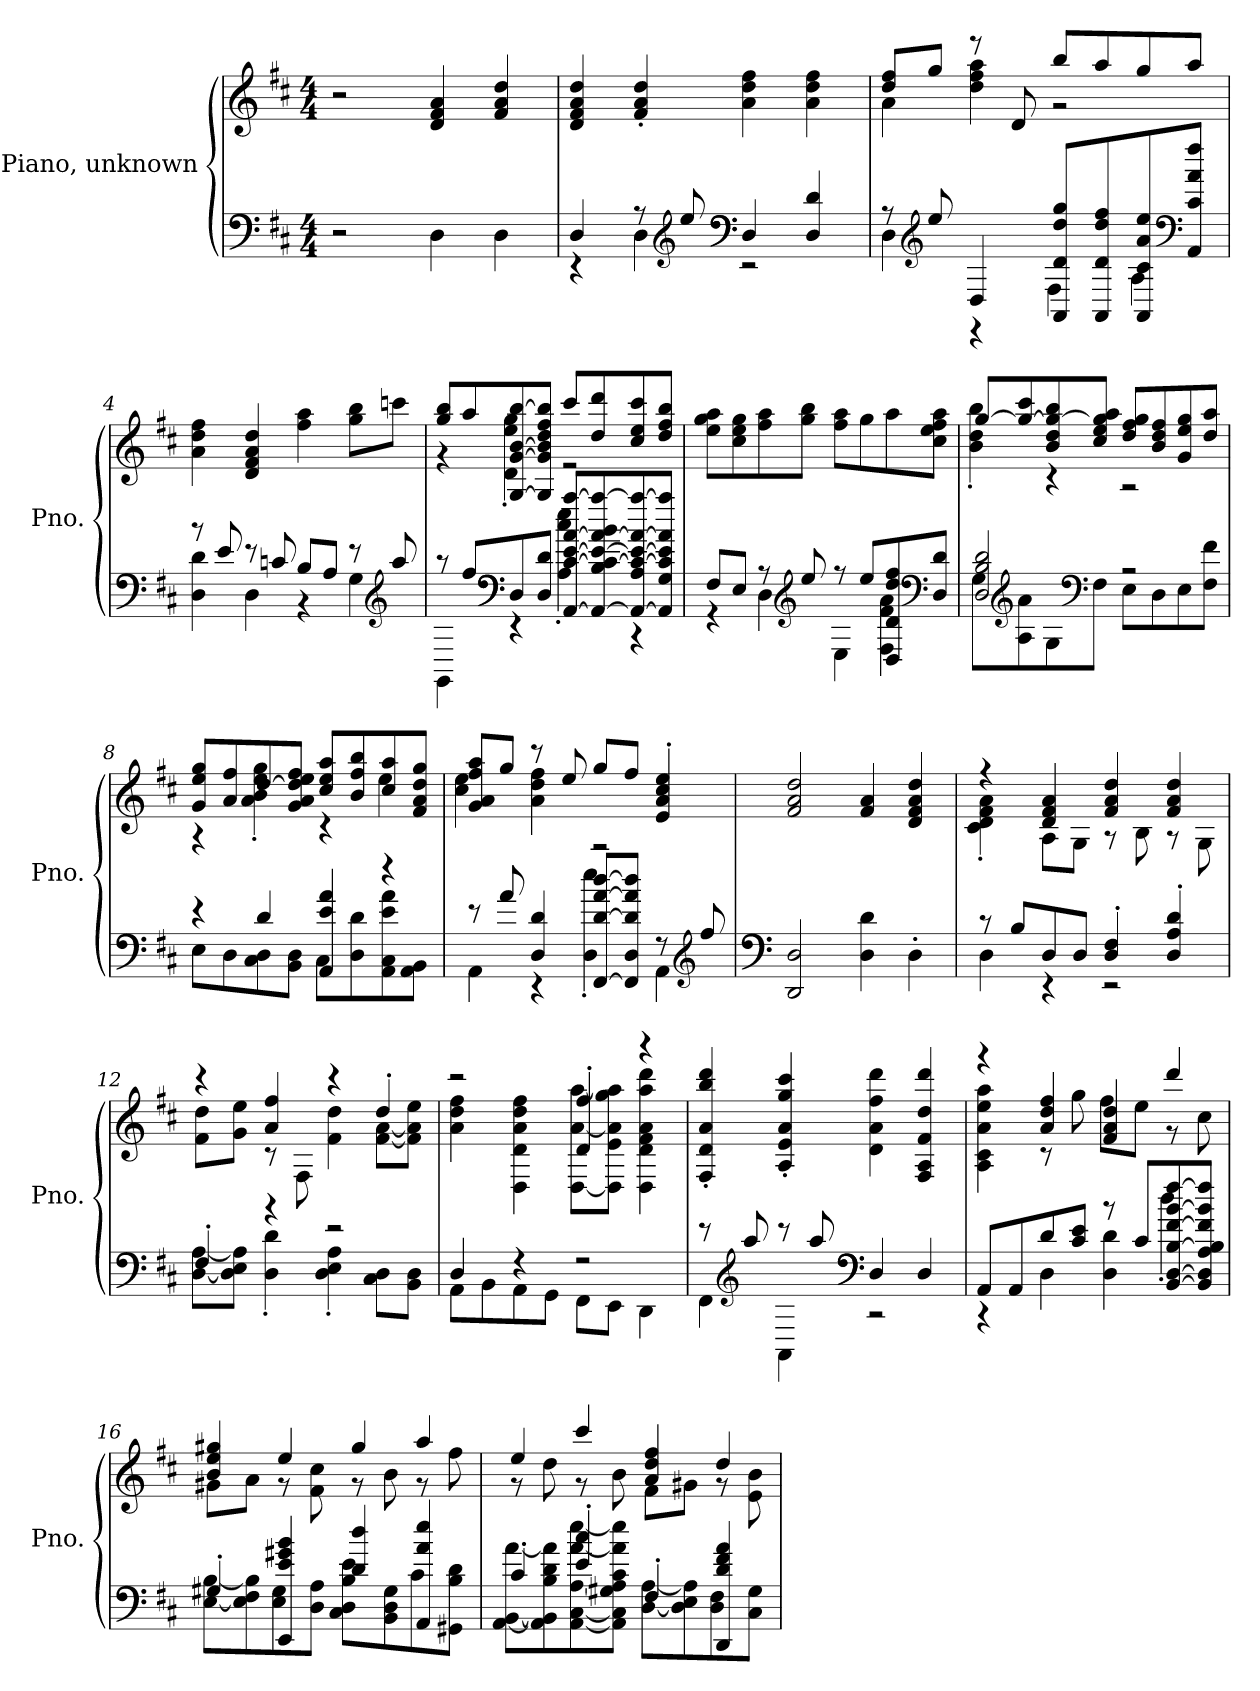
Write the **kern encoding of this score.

**kern	**kern
*part1	*part1
*staff2	*staff1
*I"Piano, unknown	*
*I'Pno.	*
*clefF4	*clefG2
*k[f#c#]	*k[f#c#]
*M4/4	*M4/4
*MM120	*MM120
=1	=1
2r	2r
4D\	4d/ 4f#/ 4a/
4D\	4f#/ 4a/ 4dd/
=2	=2
*^	*
4D/	4r	4d/ 4f#/ 4a/ 4dd/
8r	4D\	4f#/' 4a/' 4dd/'
*clefG2	*	*
8ee/	.	.
*clefF4	*	*
4D/	2r	4a\ 4dd\ 4ff#\
4D/ 4d/	.	4a\ 4dd\ 4ff#\
=3	=3	=3
*	*	*^
8r	4D\	8dd/ 8ff#/L	4a\
*clefG2	*	*	*
8ee/	.	8gg/J	.
4D/	4r	8r	4dd\ 4ff#\ 4aa\
.	.	8d/	.
8AA/ 8d/ 8dd/ 8gg/L	4F#\	8bb/L	2r
8AA/ 8d/ 8dd/ 8ff#/	.	8aa/	.
8AA/ 8c#/ 8a/ 8ee/	4A\	8gg/	.
*clefF4	*	*	*
8AA/ 8c#/ 8a/ 8ff#/J	.	8aa/J	.
*	*	*v	*v
=4	=4	=4
8r	4D\ 4d\	4a\ 4dd\ 4ff#\
8e/	.	.
8r	4D\	4d/ 4f#/ 4a/ 4dd/
8cn/	.	.
8B/L	4r	4ff#\ 4aa\
8A/J	.	.
8r	4G\	8gg\ 8bb\L
*clefG2	*	*
8aa/	.	8cccn\J
!!LO:LB:g=z
=5	=5	=5
*	*	*^
8r	4GG\	8gg/ 8bb/L	4r
8ff#/L	.	8aa/	.
*clefF4	*	*	*
8D/	4r	[8G/ [8g/ [8b/ [8bb/	4d\' 4ee\' 4gg\'
8D/ 8d/J	.	8G/] 8g/] 8b/] 8dd/ 8ff#/ 8bb/]J	.
[8AA/ [8c#/ [8e/ [8a/ [8aa/L	4A\' 4cc#\' 4ee\'	8ccc#/L	2r
8AA/_ 8B/ 8c#/_ 8e/_ 8a/_ 8b/ 8aa/_	.	8dd/ 8ddd/	.
8AA/_ 8A/ 8c#/_ 8e/_ 8a/_ 8aa/_	4r	8cc#/ 8ee/ 8ccc#/	.
8AA/] 8G/ 8c#/] 8e/] 8a/] 8aa/]J	.	8dd/ 8ff#/ 8bb/J	.
*	*	*v	*v
=6	=6	=6
8F#/L	4r	8ee\ 8gg\ 8aa\L
8E/J	.	8cc#\ 8ee\ 8gg\
8r	4D\	8ff#\ 8aa\
*clefG2	*	*
8ee/	.	8gg\ 8bb\J
8r	4E\	8ff#\ 8aa\L
8ee/L	.	8gg\
8D/ 8d/ 8dd/ 8ff#/	4F#\ 4f#\ 4a\	8aa\
*clefF4	*	*
8D/ 8d/J	.	8cc#\ 8ee\ 8ff#\ 8aa\J
=7	=7	=7
*	*	*^
2D/ 2B/ 2d/	8G\L	[8gg/L	4b\' 4dd\' 4bb\'
*clefG2	*	*	*
.	8A\ 8a\	8gg/_ 8ccc#/	.
.	8G\	8b/ 8dd/ 8gg/_ 8bb/	4r
*clefF4	*	*	*
.	8F#\J	8cc#/ 8ee/ 8gg/] 8aa/J	.
2r	8E\L	8dd/ 8ff#/ 8gg/L	2r
.	8D\	8b/ 8dd/ 8ff#/	.
.	8E\	8g/ 8ee/ 8gg/	.
.	8F#\ 8f#\J	8dd/ 8aa/J	.
!!LO:LB:g=z	!!
=8	=8	=8	=8
4r	8E\L	8g/ 8ee/ 8gg/L	4r
.	8D\	8a/ 8ff#/	.
4d/	8C#\ 8D\	[8dd/	4a\' 4b\' 4ee\' 4gg\'
.	8BB\ 8D\J	8g/ 8a/ 8dd/] 8ee/ 8ff#/J	.
4AA/ 4e/ 4a/	8C#\L	8cc#/ 8ee/ 8aa/L	4r
.	8D\ 8d\	8b/ 8ff#/ 8bb/	.
4r	8AA\ 8C#\ 8e\ 8a\	8cc#/ 8aa/	4ee\
.	8AA\ 8BB\J	8f#/ 8a/ 8dd/ 8gg/J	.
=9	=9	=9	=9
8r	4AA\	8g/ 8a/ 8ff#/ 8aa/L	4cc#\ 4ee\
8a/	.	8gg/J	.
4D/ 4d/	4r	8r	4a\ 4dd\ 4ff#\
.	.	8ee/	.
[8FF#/ [8d/ [8a/ [8dd/L	4D\' 4ee\'	8gg/L	2r
8FF#/] 8D/ 8d/] 8a/] 8dd/]J	.	8ff#/J	.
8r	4AA\	4e/' 4a/' 4cc#/' 4ee/'	.
*clefG2	*	*	*
8ff#/	.	.	.
*v	*v	*	*
*	*v	*v
=10	=10
*clefF4	*
2DD/ 2D/	2f#/ 2a/ 2dd/
4D\ 4d\	4f#/ 4a/
4D'\	4d/ 4f#/ 4a/ 4dd/
=11	=11
*^	*^
8r	4D\	4r	4c#\' 4d\' 4f#\' 4a\'
8B/L	.	.	.
8D/	4r	4d/ 4f#/ 4a/	8A\L
8D/J	.	.	8G\J
4D/' 4F#/'	2r	4f#/ 4a/ 4dd/	8r
.	.	.	8B\
4D/' 4A/' 4d/'	.	4f#/ 4a/ 4dd/	8r
.	.	.	8G\
!!LO:LB:g=z	!!
=12	=12	=12	=12
4F#'/	[8D\ [8A\L	4r	8f#\ 8dd\L
.	8D\] 8E\ 8A\]J	.	8g\ 8ee\J
4r	4D\' 4d\'	4a/ 4ff#/	8r
.	.	.	8F#\
2r	4D\' 4E\' 4A\'	4r	4f#\ 4dd\
.	8C#\ 8D\L	4dd'/	[8f#\ [8a\L
.	8BB\ 8D\J	.	8f#\] 8a\] 8ee\J
=13	=13	=13	=13
4D/	8AA\L	2r	4a\ 4dd\ 4ff#\
.	8BB\	.	.
4r	8AA\	.	4D\ 4d\ 4a\ 4dd\ 4ff#\
.	8GG\J	.	.
2r	8FF#\L	4d/' 4ff#/'	[8D\ [8a\ [8aa\L
.	8EE\J	.	8D\] 8e\ 8a\] 8gg\ 8aa\]J
.	4DD\	4r	4D\ 4d\ 4f#\ 4a\ 4aa\ 4ddd\
*	*	*v	*v
=14	=14	=14
8r	4FF#\	4F#/' 4d/' 4a/' 4bb/' 4ddd/'
*clefG2	*	*
8aa/	.	.
8r	4AA\	4A/' 4e/' 4a/' 4gg/' 4ccc#/'
8aa/	.	.
*clefF4	*	*
4D/	2r	4d\ 4a\ 4ff#\ 4ddd\
4D/	.	4F#/ 4A/ 4f#/ 4dd/ 4ddd/
=15	=15	=15
*	*	*^
8AA/L	4r	4r	4A\ 4c#\ 4a\ 4ee\ 4aa\
8AA/	.	.	.
8d/	4D\	4a/ 4dd/ 4ff#/	8r
8c#/ 8e/J	.	.	8gg\
8r	4D\ 4d\	4f#/ 4a/ 4dd/	8ff#\L
8c#/L	.	.	8ee\J
[8BB/ [8D/ [8B/ [8f#/ [8b/ [8ff#/	4dd'\	4ddd/	8r
8BB/] 8D/] 8A/ 8B/] 8f#/] 8b/] 8ff#/]J	.	.	8cc#\
!!LO:LB:g=z	!!
=16	=16	=16	=16
4G#X'/	[8E\ [8B\L	4b/ 4ee/ 4gg#X/	8g#X\L
.	8E\] 8F#\ 8B\]	.	8a\J
4EE/ 4e/ 4g#X/ 4b/	8E\ 8G#\	4ee/	8r
.	8D\ 8A\J	.	8f#\ 8cc#\
4d/ 4dd/	8C#\ 8D\ 8B\ 8e\L	4gg#/	8r
.	8BB\ 8D\ 8G#\	.	8b\
4AA/ 4a/ 4ee/	8c#\	4aa/	8r
.	8GG#X\ 8B\ 8d\J	.	8ff#\
=17	=17	=17	=17
4c#'/	[8AA\ [8BB\ [8a\L	4ee/	8r
.	8AA\] 8BB\] 8B\ 8d\ 8a\]	.	8dd\
4e/' 4cc#/'	[8AA\ [8C#\ [8A\ [8a\ [8ee\	4ccc#/	8r
.	8AA\] 8C#\] 8G#X\ 8A\] 8c#\ 8a\] 8ee\]J	.	8b\
4F#'/	[8D\ [8A\L	4a/ 4dd/ 4ff#/	8f#\L
.	8D\] 8E\ 8A\]	.	8g#X\J
4DD/ 4d/ 4f#/ 4a/	8D\ 8F#\	4dd/	8r
.	8C#\ 8G#\J	.	8e\ 8b\
*v	*v	*	*
*	*v	*v
=	=
*-	*-
